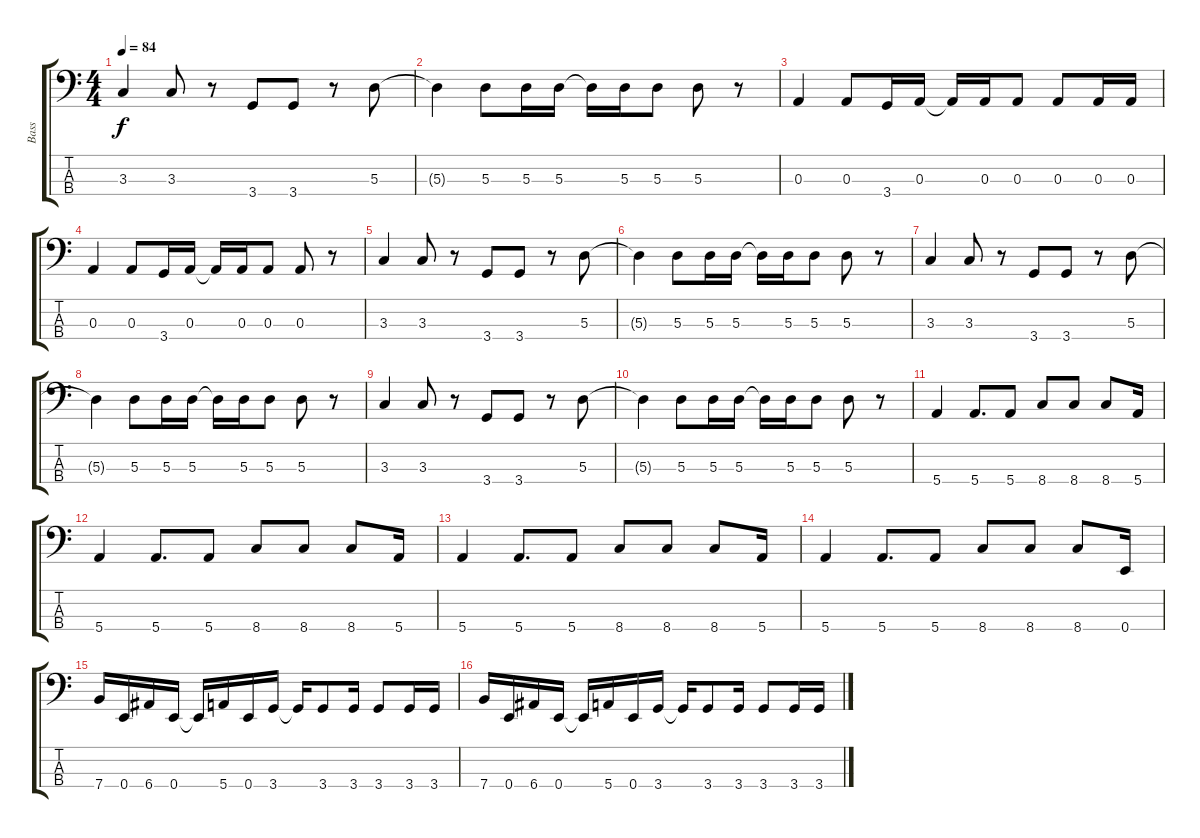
\track ("Bass" "Bass") {instrument electricbassfinger}
\staff {score tabs}
\tuning (G2 D2 A1 E1) {hide}
\ts (4 4)
\tempo 84
\clef f4
\ks c
3.3.4{dy f} 3.3.8 r.8 3.4.8 3.4.8 r.8 5.3.8 |
5.3{t}.4 5.3.8 5.3.16 5.3.16 5.3{t}.16 5.3.16 5.3.8 5.3.8 r.8 |
0.3.4 0.3.8 3.4.16 0.3.16 0.3{t}.16 0.3.16 0.3.8 0.3.8 0.3.16 0.3.16 |
0.3.4 0.3.8 3.4.16 0.3.16 0.3{t}.16 0.3.16 0.3.8 0.3.8 r.8 |
3.3.4 3.3.8 r.8 3.4.8 3.4.8 r.8 5.3.8 |
5.3{t}.4 5.3.8 5.3.16 5.3.16 5.3{t}.16 5.3.16 5.3.8 5.3.8 r.8 |
3.3.4 3.3.8 r.8 3.4.8 3.4.8 r.8 5.3.8 |
5.3{t}.4 5.3.8 5.3.16 5.3.16 5.3{t}.16 5.3.16 5.3.8 5.3.8 r.8 |
3.3.4 3.3.8 r.8 3.4.8 3.4.8 r.8 5.3.8 |
5.3{t}.4 5.3.8 5.3.16 5.3.16 5.3{t}.16 5.3.16 5.3.8 5.3.8 r.8 |
5.4.4 5.4.8{d} 5.4.8 8.4.8 8.4.8 8.4.8 5.4.16 |
5.4.4 5.4.8{d} 5.4.8 8.4.8 8.4.8 8.4.8 5.4.16 |
5.4.4 5.4.8{d} 5.4.8 8.4.8 8.4.8 8.4.8 5.4.16 |
5.4.4 5.4.8{d} 5.4.8 8.4.8 8.4.8 8.4.8 0.4.16 |
7.4.16 0.4.16 6.4.16 0.4.16 0.4{t}.16 5.4.16 0.4.16 3.4.16 3.4{t}.16 3.4.8 3.4.16 3.4.8 3.4.16 3.4.16 |
7.4.16 0.4.16 6.4.16 0.4.16 0.4{t}.16 5.4.16 0.4.16 3.4.16 3.4{t}.16 3.4.8 3.4.16 3.4.8 3.4.16 3.4.16
